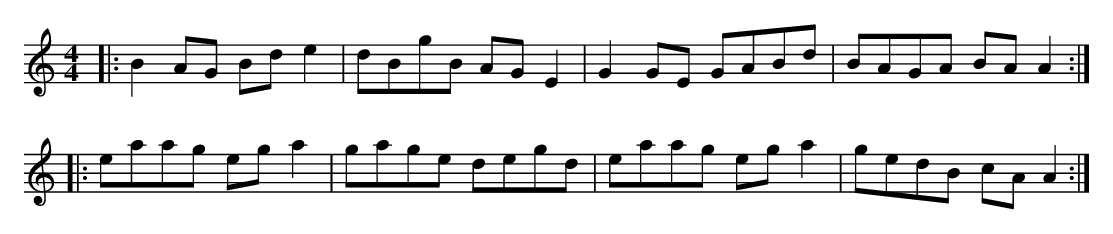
X:1
M:4/4
K:Amin
|:B2AG Bde2|dBgB AGE2|G2GE GABd|BAGA BAA2:|
|:eaag ega2|gage degd|eaag ega2|gedB cAA2:|
